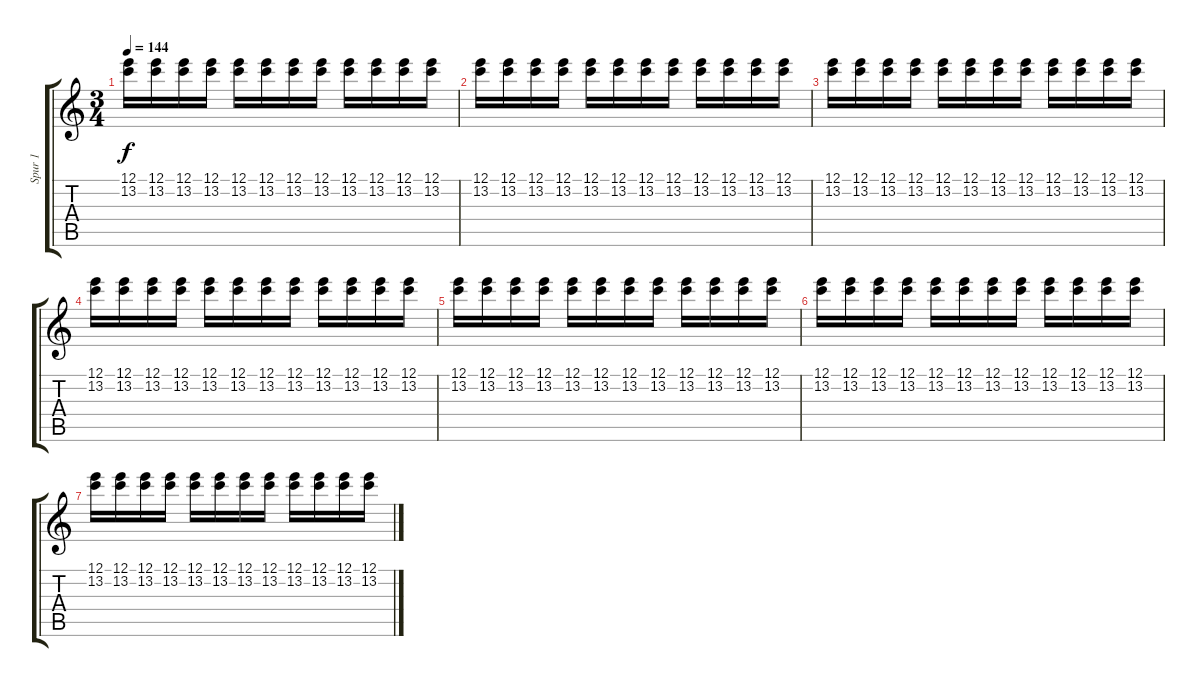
\track ("Spur 1" "Spur 1") {instrument electricguitarclean}
\staff {score tabs}
\tuning (E4 B3 G3 D3 A2 D2) {hide}
\ts (3 4)
\tempo 144
\clef g2
\ks c
(12.1 13.2).16{dy f} (12.1 13.2).16 (12.1 13.2).16 (12.1 13.2).16 (12.1 13.2).16 (12.1 13.2).16 (12.1 13.2).16 (12.1 13.2).16 (12.1 13.2).16 (12.1 13.2).16 (12.1 13.2).16 (12.1 13.2).16 |
(12.1 13.2).16{volume 0} (12.1 13.2).16 (12.1 13.2).16 (12.1 13.2).16 (12.1 13.2).16 (12.1 13.2).16 (12.1 13.2).16 (12.1 13.2).16 (12.1 13.2).16 (12.1 13.2).16 (12.1 13.2).16 (12.1 13.2).16 |
(12.1 13.2).16 (12.1 13.2).16 (12.1 13.2).16 (12.1 13.2).16 (12.1 13.2).16 (12.1 13.2).16 (12.1 13.2).16 (12.1 13.2).16 (12.1 13.2).16 (12.1 13.2).16 (12.1 13.2).16 (12.1 13.2).16 |
(12.1 13.2).16 (12.1 13.2).16 (12.1 13.2).16 (12.1 13.2).16 (12.1 13.2).16 (12.1 13.2).16 (12.1 13.2).16 (12.1 13.2).16 (12.1 13.2).16 (12.1 13.2).16 (12.1 13.2).16 (12.1 13.2).16 |
(12.1 13.2).16 (12.1 13.2).16 (12.1 13.2).16 (12.1 13.2).16 (12.1 13.2).16 (12.1 13.2).16 (12.1 13.2).16 (12.1 13.2).16 (12.1 13.2).16 (12.1 13.2).16 (12.1 13.2).16 (12.1 13.2).16 |
(12.1 13.2).16 (12.1 13.2).16 (12.1 13.2).16 (12.1 13.2).16 (12.1 13.2).16 (12.1 13.2).16 (12.1 13.2).16 (12.1 13.2).16 (12.1 13.2).16 (12.1 13.2).16 (12.1 13.2).16 (12.1 13.2).16 |
(12.1 13.2).16 (12.1 13.2).16 (12.1 13.2).16 (12.1 13.2).16 (12.1 13.2).16 (12.1 13.2).16 (12.1 13.2).16 (12.1 13.2).16 (12.1 13.2).16 (12.1 13.2).16 (12.1 13.2).16 (12.1 13.2).16
